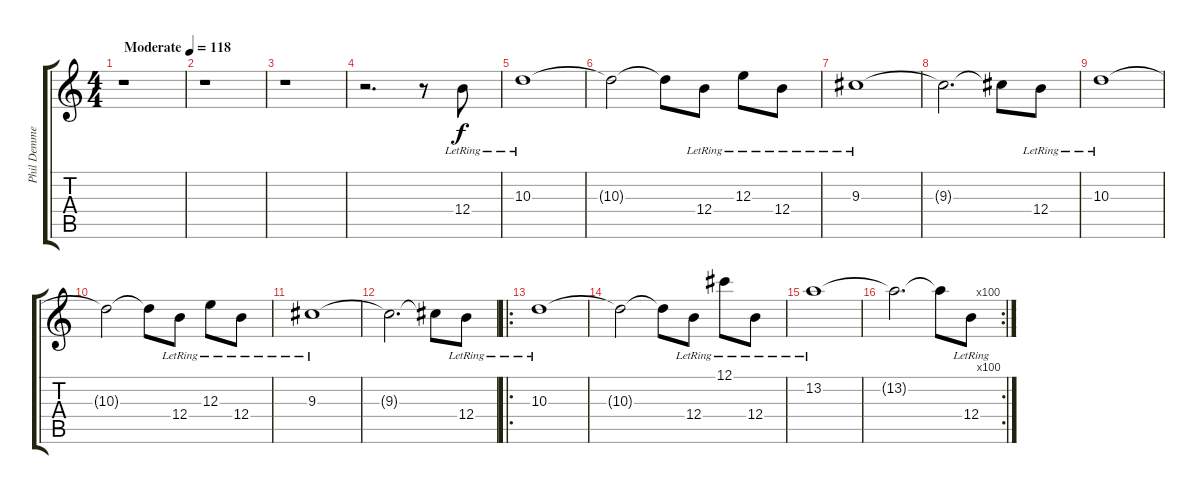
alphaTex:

\track ("Phil Demmel" "Phil Demme") {instrument electricguitarclean}
\staff {score tabs}
\tuning (Db4 Ab3 E3 B2 Gb2 B1) {hide}
\ts (4 4)
\tempo (118 "Moderate")
\clef g2
\ks c
r.1{dy f instrument electricguitarclean} |
r.1 |
r.1 |
r.2{d} r.8 12.4{lr}.8 |
10.3{lr}.1 |
10.3{t}.2 10.3{t}.8 12.4{lr}.8 12.3{lr}.8 12.4{lr}.8 |
9.3{lr}.1 |
9.3{t}.2{d} 9.3{t}.8 12.4{lr}.8 |
10.3{lr}.1 |
10.3{t}.2 10.3{t}.8 12.4{lr}.8 12.3{lr}.8 12.4{lr}.8 |
9.3{lr}.1 |
9.3{t}.2{d} 9.3{t}.8 12.4{lr}.8 |
\ro
10.3{lr}.1 |
10.3{t}.2 10.3{t}.8 12.4{lr}.8 12.1{lr}.8 12.4{lr}.8 |
13.2{lr}.1 |
\rc 100
13.2{t}.2{d} 13.2{t}.8 12.4{lr}.8
